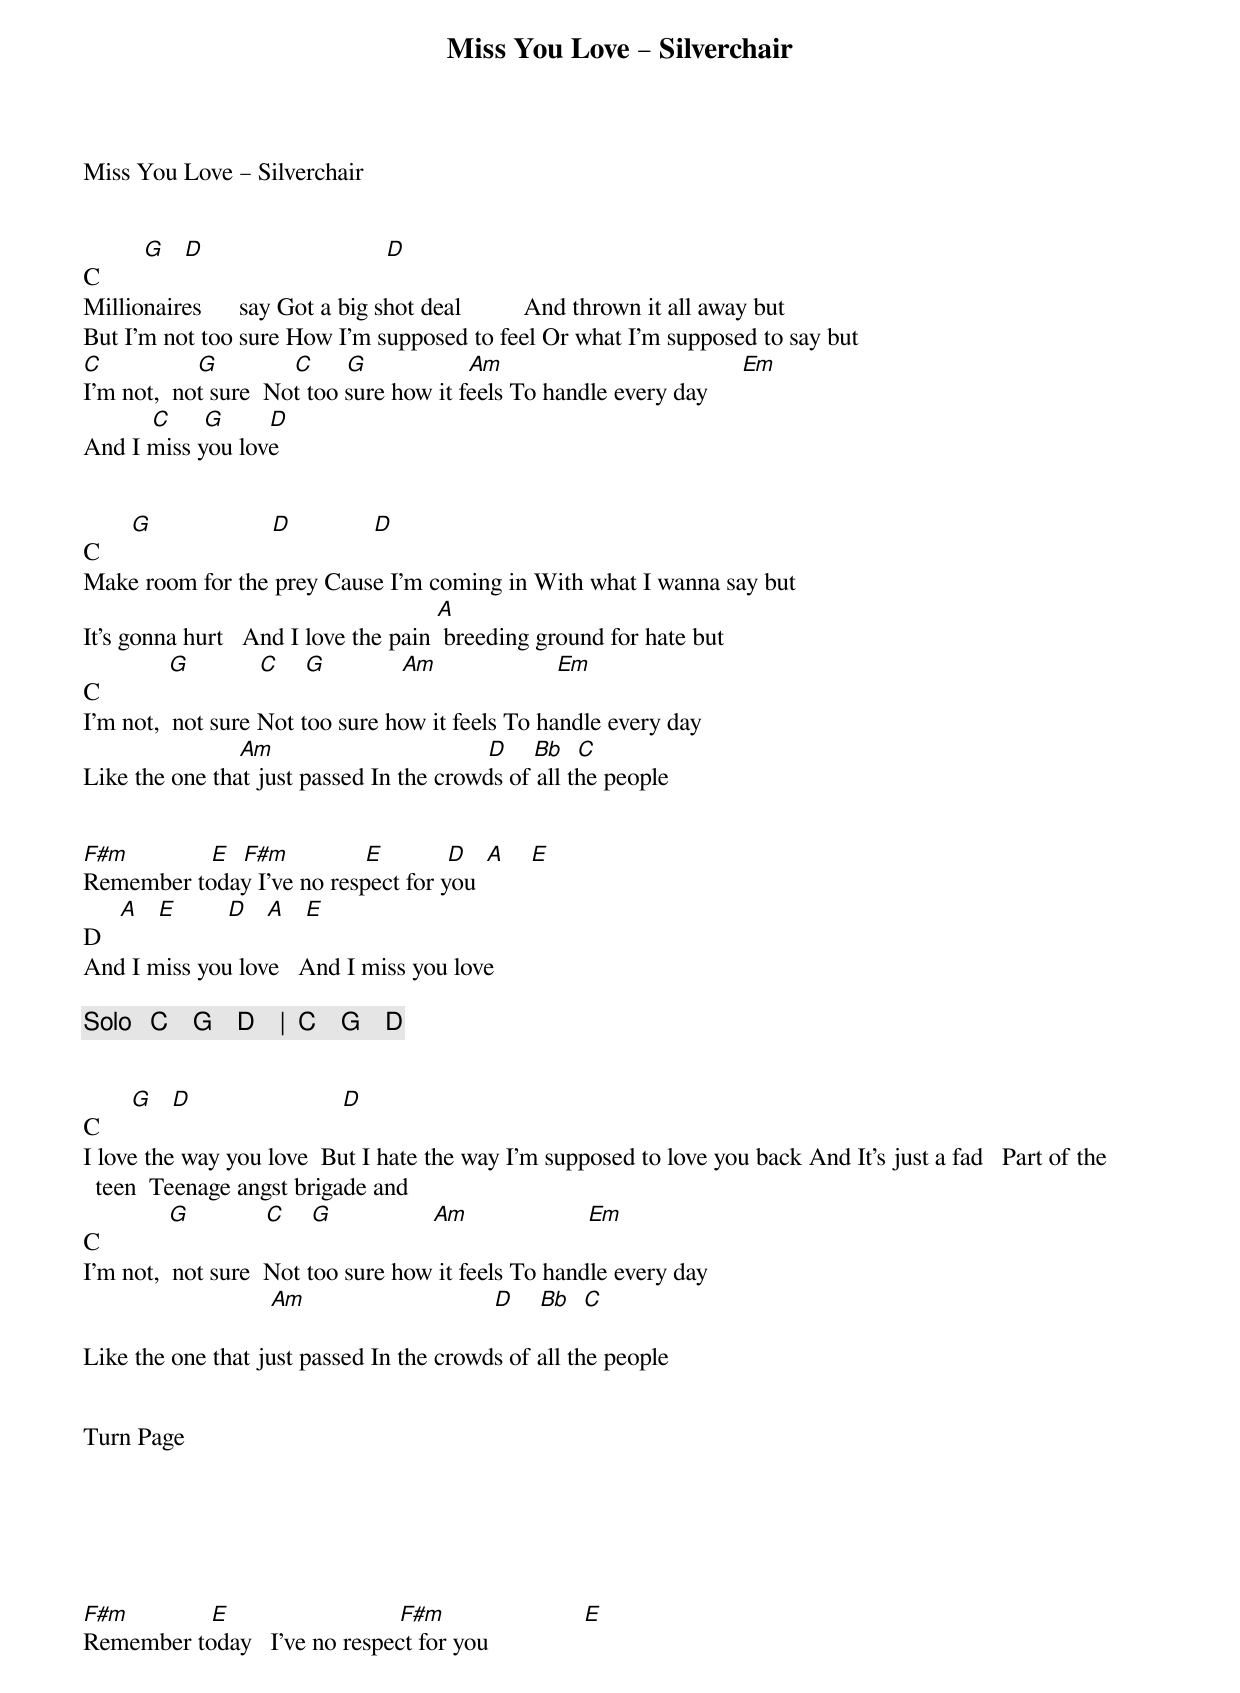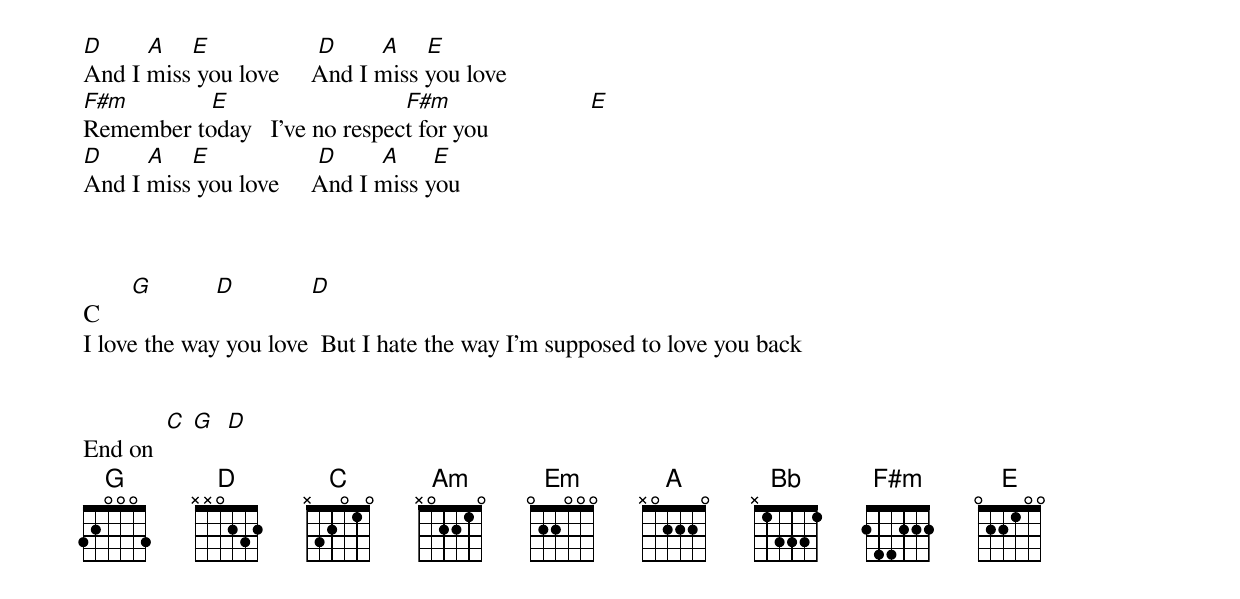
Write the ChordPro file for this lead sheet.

{title: Miss You Love – Silverchair}
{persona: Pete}
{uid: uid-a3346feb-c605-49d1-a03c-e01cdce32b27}
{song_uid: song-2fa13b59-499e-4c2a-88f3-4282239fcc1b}


‏Miss You Love – Silverchair


‏C		     [G]		 [D]			                          [D]
Millionaires      say	Got a big shot deal	         And thrown it all away but
But I'm not too sure	How I'm supposed to feel	Or what I'm supposed to say but
[C]               [G]          		[C]	    [G]           	    [Am]		                                    [Em]
I'm not,  not sure		Not too sure how it feels	To handle every day
           [C]     [G]       [D]
And I miss you love


‏C			  [G]		                 [D]			          [D]
Make room for the prey	Cause I’m coming in	With what I wanna say but
It’s gonna hurt			And I love the pain	[A] breeding ground for hate but
‏C          	[G]           [C]	   [G]           	[Am]		                 [Em]
I'm not,  not sure	Not too sure how it feels	To handle every day
                        	[Am]		                       		       [D]   	[Bb]  [C]
Like the one that just passed	In the crowds of all the people


[F#m]            	[E]		[F#m]            [E]		       	[D]   [A]   	[E]
Remember today	I've no respect for you
‏D   [A]   [E]		      [D]   [A]   [E]
‏And I miss you love   And I miss you love

{comment: Solo   C    G    D    |	 C    G    D}


‏C			  [G]		 [D]			                     [D]
I love the way you love		But I hate the way	I'm supposed to love you back And It's just a fad			Part of the teen		Teenage angst brigade and
‏C           [G]          		[C]	   [G]           	    [Am]		                 [Em]
I'm not,  not sure		Not too sure how it feels	To handle every day
‏                        	     [Am]			                          	[D]   	[Bb]  [C]
Like the one that just passed	In the crowds of all the people


‏Turn Page






[F#m]            	[E]	                	         [F#m]                      [E]
‏Remember today			I've no respect for you
[D]      	[A]    [E]       	       		[D]      	[A]    [E]
‏And I miss you love   		And I miss you love
[F#m]            	[E]	                 	         [F#m]                      [E]
‏Remember today			I've no respect for you
[D]      	[A]    [E]       	       		[D]      	[A]    	[E]
‏And I miss you love   		And I miss you



‏C			  [G]		        [D]			         [D]
I love the way you love		But I hate the way	I'm supposed to love you back


End on 	[C]	[G]	 [D]
